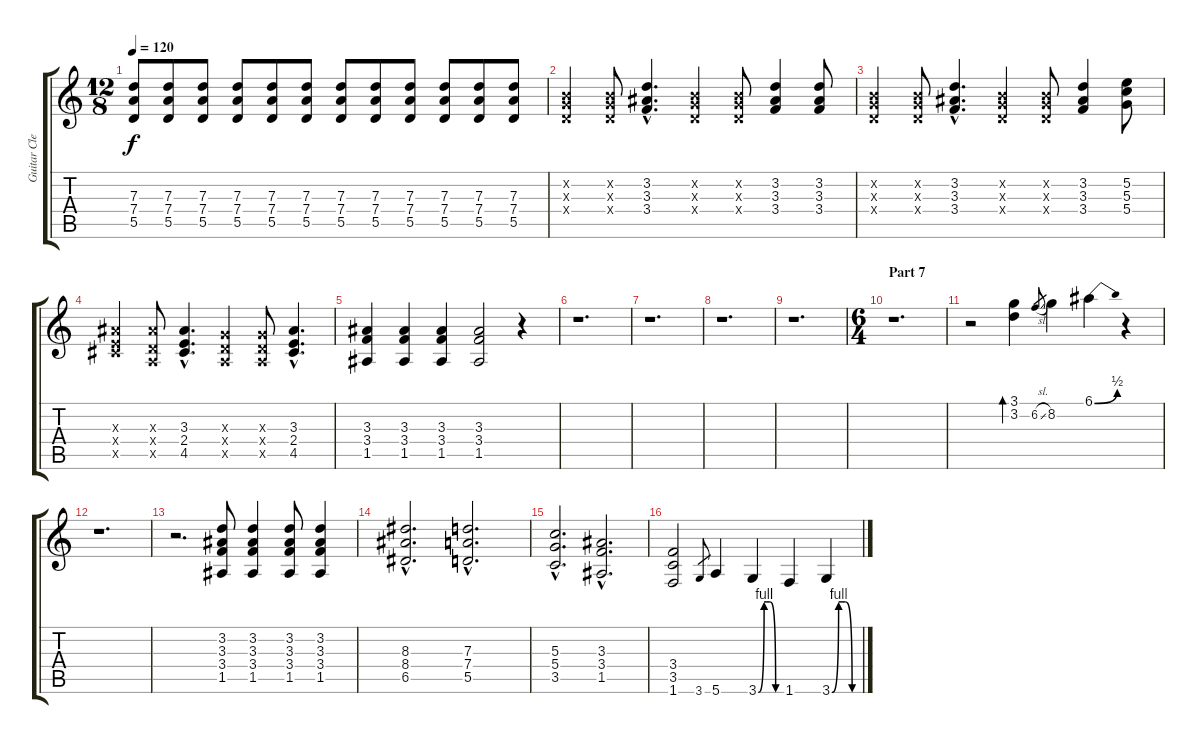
\track ("Guitar Clean Solo" "Guitar Cle") {instrument electricguitarclean}
\staff {score tabs}
\tuning (E4 B3 G3 D3 A2 E2) {hide}
\ts (12 8)
\tempo 120
\clef g2
\ks c
(7.3 7.4 5.5).8{dy f} (7.3 7.4 5.5).8 (7.3 7.4 5.5).8 (7.3 7.4 5.5).8 (7.3 7.4 5.5).8 (7.3 7.4 5.5).8 (7.3 7.4 5.5).8 (7.3 7.4 5.5).8 (7.3 7.4 5.5).8 (7.3 7.4 5.5).8 (7.3 7.4 5.5).8 (7.3 7.4 5.5).8 |
(0.2{x} 0.3{x} 0.4{x}).4 (0.2{x} 0.3{x} 0.4{x}).8 (3.2{hac} 3.3{hac} 3.4{hac}).4{d} (0.2{x} 0.3{x} 0.4{x}).4 (0.2{x} 0.3{x} 0.4{x}).8 (3.2 3.3 3.4).4 (3.2 3.3 3.4).8 |
(0.2{x} 0.3{x} 0.4{x}).4 (0.2{x} 0.3{x} 0.4{x}).8 (3.2{hac} 3.3{hac} 3.4{hac}).4{d} (0.2{x} 0.3{x} 0.4{x}).4 (0.2{x} 0.3{x} 0.4{x}).8 (3.2 3.3 3.4).4 (5.2 5.3 5.4).8 |
(3.3{x} 2.4{x} 4.5{x}).4 (3.3{x} 0.4{x} 0.5{x}).8 (3.3{hac} 2.4{hac} 4.5{hac}).4{d} (0.3{x} 0.4{x} 0.5{x}).4 (0.3{x} 0.4{x} 0.5{x}).8 (3.3{hac} 2.4{hac} 4.5{hac}).4{d} |
(3.3 3.4 1.5).4 (3.3 3.4 1.5).4 (3.3 3.4 1.5).4 (3.3 3.4 1.5).2 r.4 |
r.1{d} |
r.1{d} |
r.1{d} |
r.1{d} |
\ts (6 4)
\section ("" "Part 7")
r.1{d} |
r.2 (3.1 3.2).4{bd 240} 6.2{sl}.8{gr} 8.2.4 6.1{be (bend 0 0 60 2)}.4 r.4 |
r.1{d} |
r.2{d} (3.2 3.3 3.4 1.5).8 (3.2 3.3 3.4 1.5).4 (3.2 3.3 3.4 1.5).8 (3.2 3.3 3.4 1.5).4 |
(8.3 8.4{hac} 6.5{hac}).2{d} (7.3 7.4{hac} 5.5{hac}).2{d} |
(5.3{hac} 5.4{hac} 3.5).2{d} (3.3 3.4{hac} 1.5{hac}).2{d} |
(3.4 3.5 1.6).2 3.6.8{gr} 5.6.4 3.6{be (custom 0 0 15 4 30 4 45 0 60 0)}.4 1.6.4 3.6{be (custom 0 0 15 4 30 4 45 0 60 0)}.4
